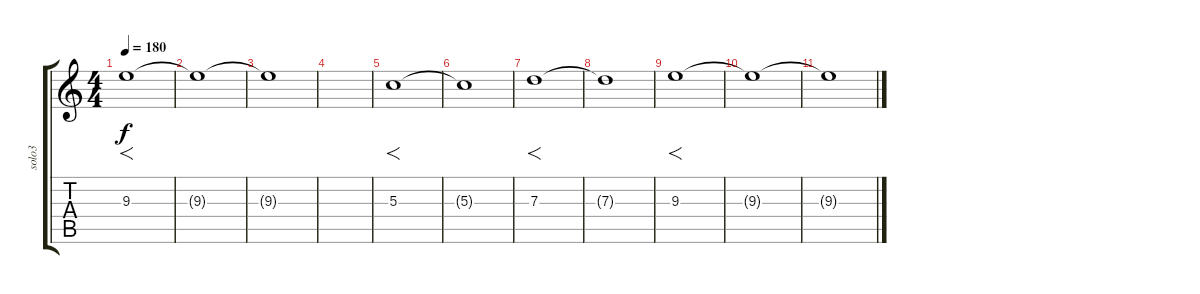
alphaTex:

\track ("solo3" "solo3") {instrument overdrivenguitar}
\staff {score tabs}
\tuning (E4 B3 G3 D3 A2 E2) {hide}
\ts (4 4)
\tempo 180
\clef g2
\ks c
9.3.1{f dy f} |
9.3{t}.1 |
9.3{t}.1 |
|
5.3.1{f} |
5.3{t}.1 |
7.3.1{f} |
7.3{t}.1 |
9.3.1{f} |
9.3{t}.1 |
9.3{t}.1
